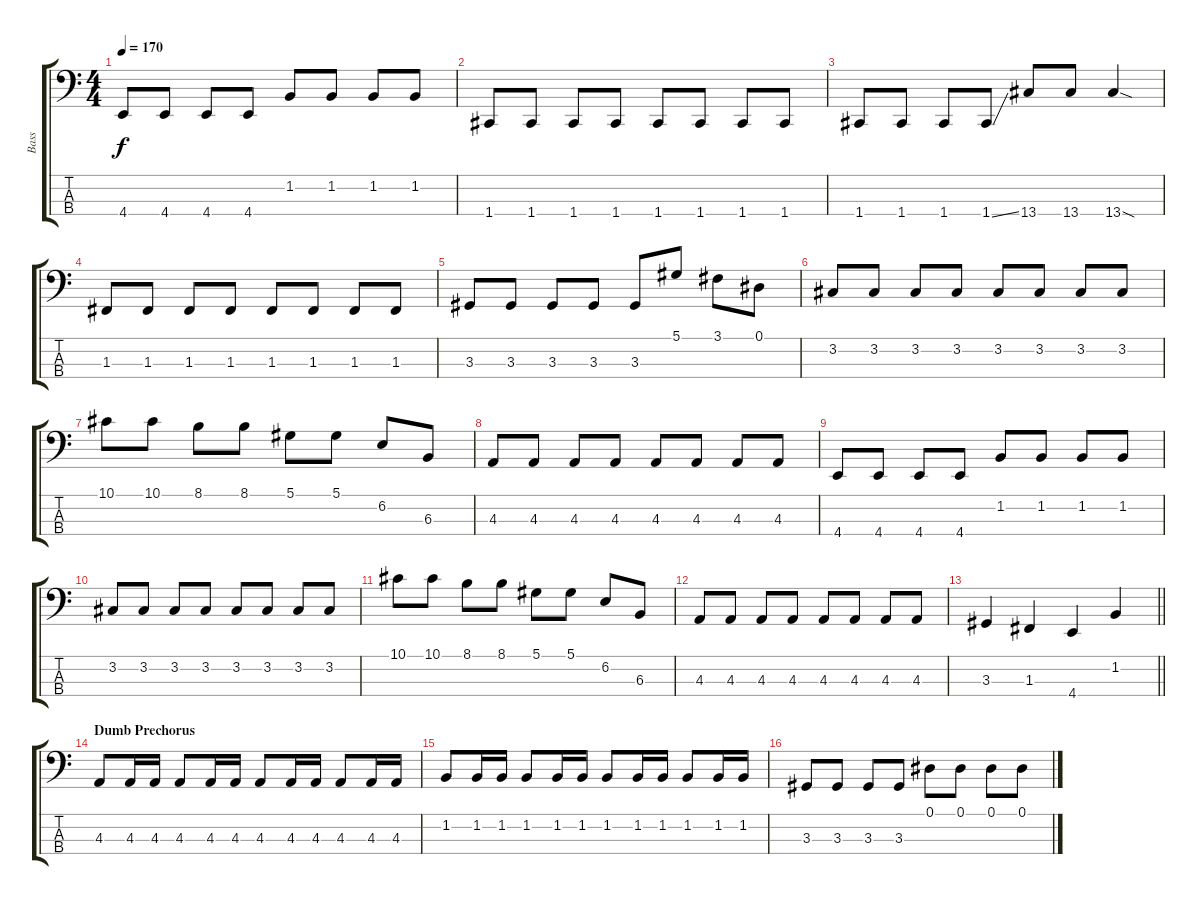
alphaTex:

\track ("Bass" "Bass") {instrument electricbasspick}
\staff {score tabs}
\tuning (Eb2 Bb1 F1 C1) {hide}
\ts (4 4)
\tempo 170
\clef f4
\ks c
4.4.8{dy f} 4.4.8 4.4.8 4.4.8 1.2.8 1.2.8 1.2.8 1.2.8 |
1.4.8 1.4.8 1.4.8 1.4.8 1.4.8 1.4.8 1.4.8 1.4.8 |
1.4.8 1.4.8 1.4.8 1.4{ss}.8 13.4.8 13.4.8 13.4{sod}.4 |
1.3.8 1.3.8 1.3.8 1.3.8 1.3.8 1.3.8 1.3.8 1.3.8 |
3.3.8 3.3.8 3.3.8 3.3.8 3.3.8 5.1.8 3.1.8 0.1.8 |
3.2.8 3.2.8 3.2.8 3.2.8 3.2.8 3.2.8 3.2.8 3.2.8 |
10.1.8 10.1.8 8.1.8 8.1.8 5.1.8 5.1.8 6.2.8 6.3.8 |
4.3.8 4.3.8 4.3.8 4.3.8 4.3.8 4.3.8 4.3.8 4.3.8 |
4.4.8 4.4.8 4.4.8 4.4.8 1.2.8 1.2.8 1.2.8 1.2.8 |
3.2.8 3.2.8 3.2.8 3.2.8 3.2.8 3.2.8 3.2.8 3.2.8 |
10.1.8 10.1.8 8.1.8 8.1.8 5.1.8 5.1.8 6.2.8 6.3.8 |
4.3.8 4.3.8 4.3.8 4.3.8 4.3.8 4.3.8 4.3.8 4.3.8 |
\barLineRight lightlight
3.3.4 1.3.4 4.4.4 1.2.4 |
\section ("" "Dumb Prechorus")
4.3.8 4.3.16 4.3.16 4.3.8 4.3.16 4.3.16 4.3.8 4.3.16 4.3.16 4.3.8 4.3.16 4.3.16 |
1.2.8 1.2.16 1.2.16 1.2.8 1.2.16 1.2.16 1.2.8 1.2.16 1.2.16 1.2.8 1.2.16 1.2.16 |
3.3.8 3.3.8 3.3.8 3.3.8 0.1.8 0.1.8 0.1.8 0.1.8
